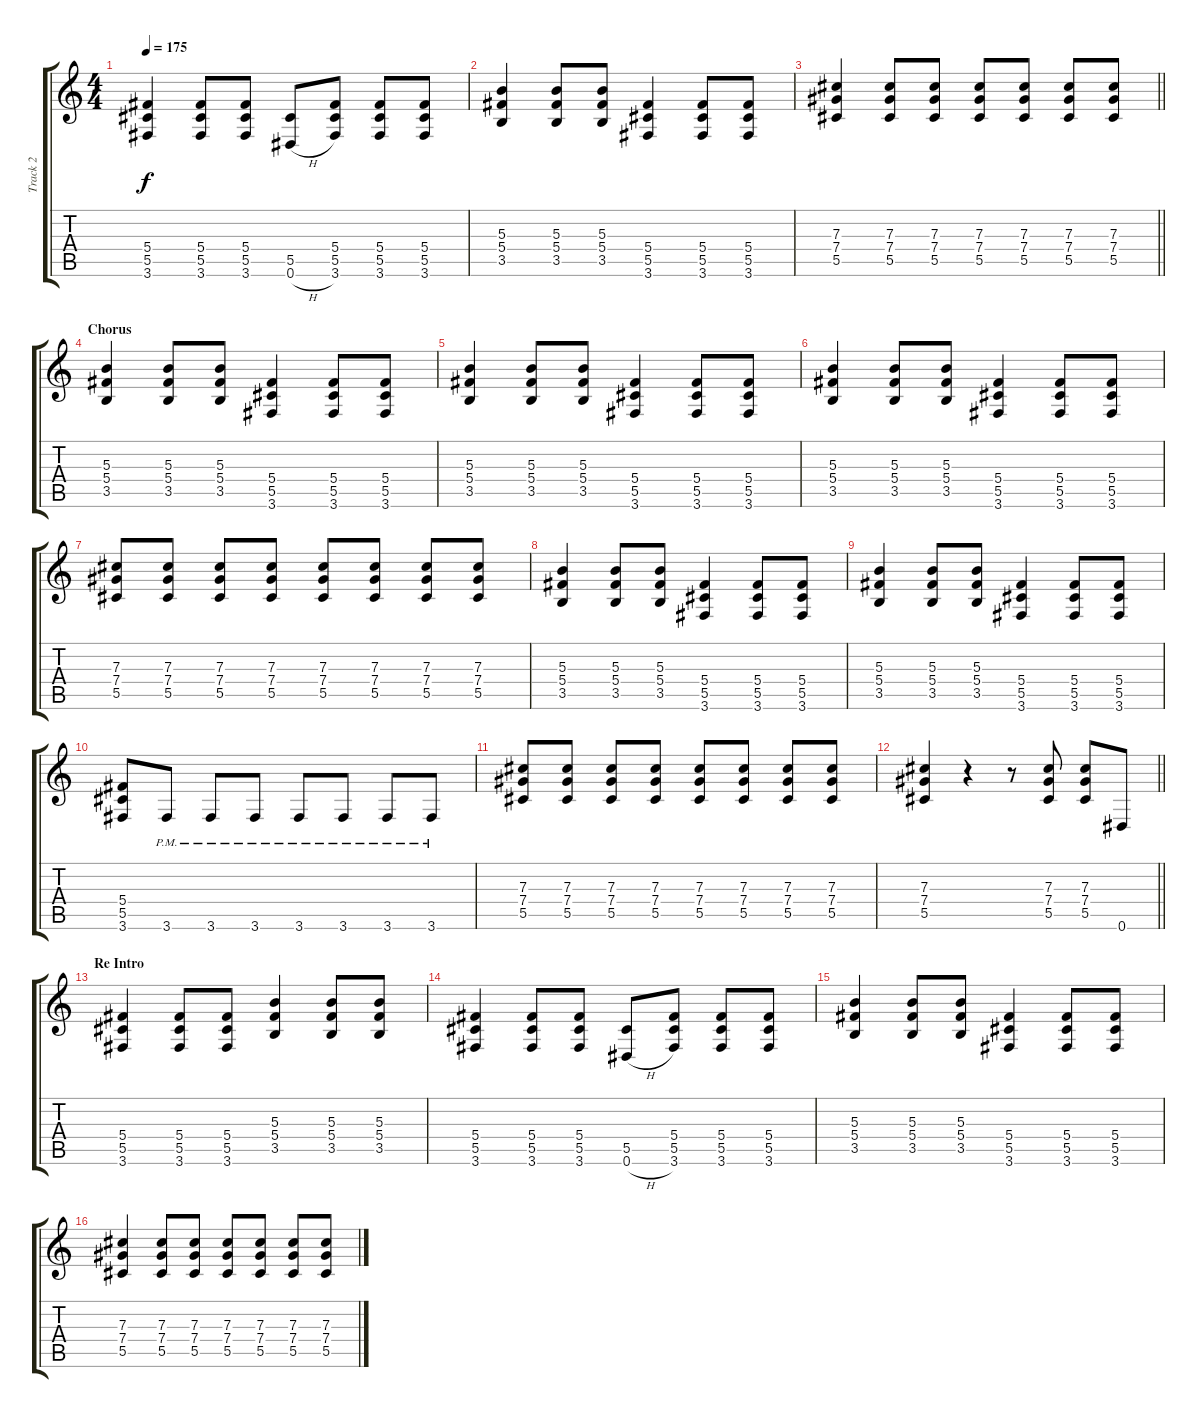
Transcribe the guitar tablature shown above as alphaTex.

\track ("Track 2" "Track 2") {instrument distortionguitar}
\staff {score tabs}
\tuning (Eb4 Bb3 Gb3 Db3 Ab2 Eb2) {hide}
\ts (4 4)
\tempo 175
\clef g2
\ks c
(5.4 5.5 3.6).4{dy f} (5.4 5.5 3.6).8 (5.4 5.5 3.6).8 (5.5 0.6{h}).8 (5.4 5.5 3.6).8 (5.4 5.5 3.6).8 (5.4 5.5 3.6).8 |
(5.3 5.4 3.5).4 (5.3 5.4 3.5).8 (5.3 5.4 3.5).8 (5.4 5.5 3.6).4 (5.4 5.5 3.6).8 (5.4 5.5 3.6).8 |
\barLineRight lightlight
(7.3 7.4 5.5).4 (7.3 7.4 5.5).8 (7.3 7.4 5.5).8 (7.3 7.4 5.5).8 (7.3 7.4 5.5).8 (7.3 7.4 5.5).8 (7.3 7.4 5.5).8 |
\section ("" "Chorus")
(5.3 5.4 3.5).4 (5.3 5.4 3.5).8 (5.3 5.4 3.5).8 (5.4 5.5 3.6).4 (5.4 5.5 3.6).8 (5.4 5.5 3.6).8 |
(5.3 5.4 3.5).4 (5.3 5.4 3.5).8 (5.3 5.4 3.5).8 (5.4 5.5 3.6).4 (5.4 5.5 3.6).8 (5.4 5.5 3.6).8 |
(5.3 5.4 3.5).4 (5.3 5.4 3.5).8 (5.3 5.4 3.5).8 (5.4 5.5 3.6).4 (5.4 5.5 3.6).8 (5.4 5.5 3.6).8 |
(7.3 7.4 5.5).8 (7.3 7.4 5.5).8 (7.3 7.4 5.5).8 (7.3 7.4 5.5).8 (7.3 7.4 5.5).8 (7.3 7.4 5.5).8 (7.3 7.4 5.5).8 (7.3 7.4 5.5).8 |
(5.3 5.4 3.5).4 (5.3 5.4 3.5).8 (5.3 5.4 3.5).8 (5.4 5.5 3.6).4 (5.4 5.5 3.6).8 (5.4 5.5 3.6).8 |
(5.3 5.4 3.5).4 (5.3 5.4 3.5).8 (5.3 5.4 3.5).8 (5.4 5.5 3.6).4 (5.4 5.5 3.6).8 (5.4 5.5 3.6).8 |
(5.4 5.5 3.6).8 3.6{pm}.8 3.6{pm}.8 3.6{pm}.8 3.6{pm}.8 3.6{pm}.8 3.6{pm}.8 3.6{pm}.8 |
(7.3 7.4 5.5).8 (7.3 7.4 5.5).8 (7.3 7.4 5.5).8 (7.3 7.4 5.5).8 (7.3 7.4 5.5).8 (7.3 7.4 5.5).8 (7.3 7.4 5.5).8 (7.3 7.4 5.5).8 |
\barLineRight lightlight
(7.3 7.4 5.5).4 r.4 r.8 (7.3 7.4 5.5).8 (7.3 7.4 5.5).8 0.6.8 |
\section ("" "Re Intro")
(5.4 5.5 3.6).4 (5.4 5.5 3.6).8 (5.4 5.5 3.6).8 (5.3 5.4 3.5).4 (5.3 5.4 3.5).8 (5.3 5.4 3.5).8 |
(5.4 5.5 3.6).4 (5.4 5.5 3.6).8 (5.4 5.5 3.6).8 (5.5 0.6{h}).8 (5.4 5.5 3.6).8 (5.4 5.5 3.6).8 (5.4 5.5 3.6).8 |
(5.3 5.4 3.5).4 (5.3 5.4 3.5).8 (5.3 5.4 3.5).8 (5.4 5.5 3.6).4 (5.4 5.5 3.6).8 (5.4 5.5 3.6).8 |
(7.3 7.4 5.5).4 (7.3 7.4 5.5).8 (7.3 7.4 5.5).8 (7.3 7.4 5.5).8 (7.3 7.4 5.5).8 (7.3 7.4 5.5).8 (7.3 7.4 5.5).8
